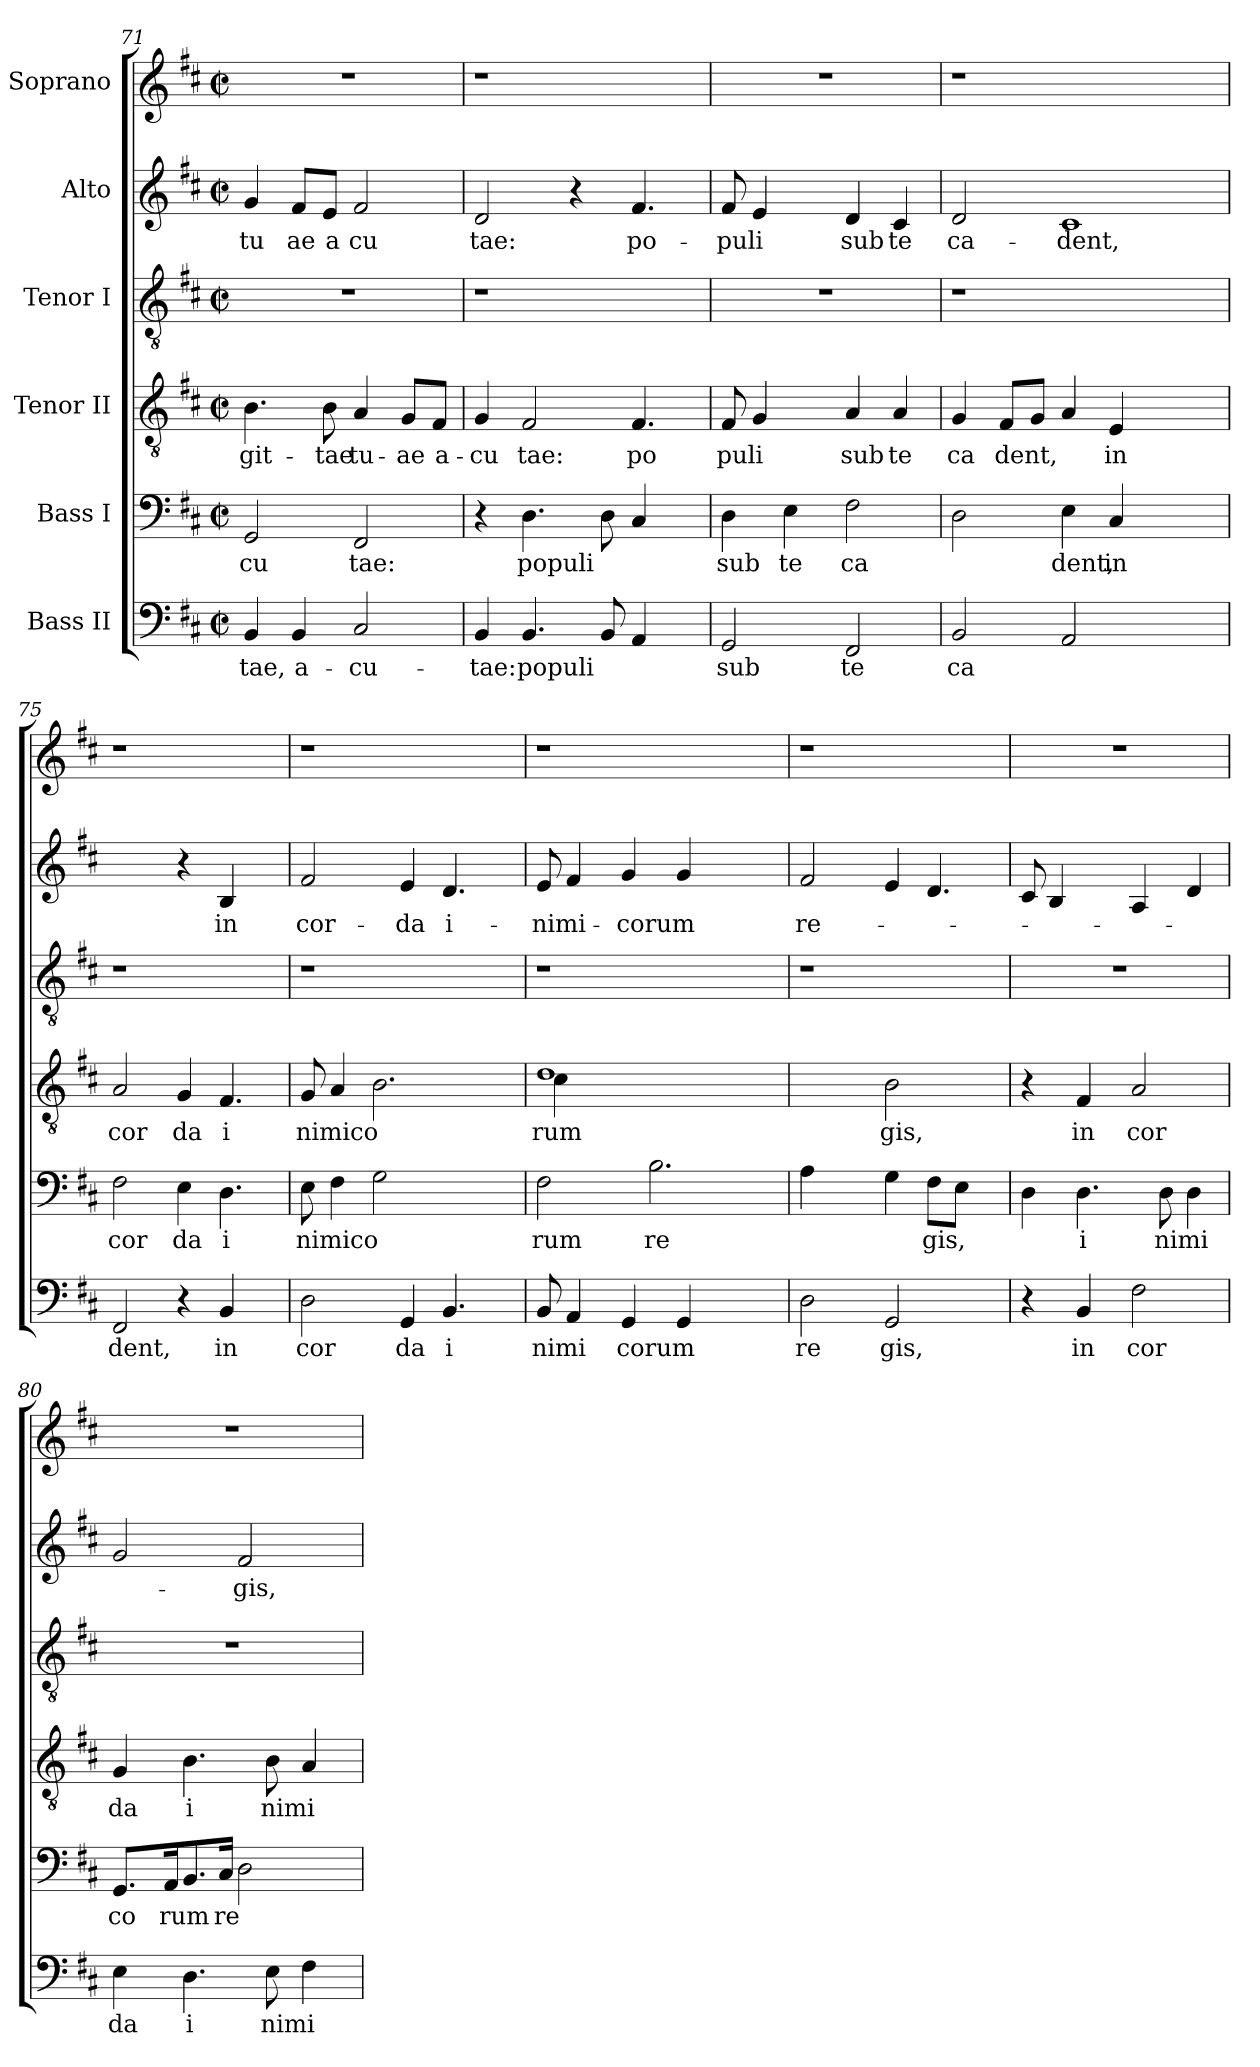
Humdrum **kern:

**kern	**text	**kern	**text	**kern	**text	**kern	**kern	**text	**kern
*part6	*part6	*part5	*part5	*part4	*part4	*part3	*part2	*part2	*part1
*staff6	*staff6	*staff5	*staff5	*staff4	*staff4	*staff3	*staff2	*staff2	*staff1
*I"Bass II	*	*I"Bass I	*	*I"Tenor II	*	*I"Tenor I	*I"Alto	*	*I"Soprano
*clefF4	*	*clefF4	*	*clefGv2	*	*clefGv2	*clefG2	*	*clefG2
*k[f#c#]	*	*k[f#c#]	*	*k[f#c#]	*	*k[f#c#]	*k[f#c#]	*	*k[f#c#]
*D:	*	*D:	*	*D:	*	*D:	*D:	*	*D:
*M2/2	*	*M2/2	*	*M2/2	*	*M2/2	*M2/2	*	*M2/2
*met(c|)	*	*met(c|)	*	*met(c|)	*	*met(c|)	*met(c|)	*	*met(c|)
=71	=71	=71	=71	=71	=71	=71	=71	=71	=71
!	!LO:LY:b:cj	!	!LO:LY:b:cj	!	!LO:LY:b:cj	!	!	!LO:LY:b:cj	!
4BB/	-tae,	2GG/	cu	4.B\	-git-	1r	4g/	tu	1r
!	!LO:LY:b:cj	!	!	!	!	!	!	!LO:LY:b:cj	!
4BB/	a-	.	.	.	.	.	8f#/L	ae	.
!	!	!	!	!	!LO:LY:b:cj	!	!	!LO:LY:b:cj	!
.	.	.	.	8B\	-tae	.	8e/J	a	.
!	!LO:LY:b:cj	!	!LO:LY:b:cj	!	!LO:LY:b:cj	!	!	!LO:LY:b:cj	!
2C#/	-cu-	2FF#/	tae:	4A/	tu-	.	2f#/	cu	.
!	!	!	!	!	!LO:LY:b:cj	!	!	!	!
.	.	.	.	8G/L	-ae	.	.	.	.
!	!	!	!	!	!LO:LY:b:cj	!	!	!	!
.	.	.	.	8F#/J	a-	.	.	.	.
!!LO:PB:g=z
=72	=72	=72	=72	=72	=72	=72	=72	=72	=72
!	!LO:LY:b:cj	!	!	!	!LO:LY:b:cj	!	!	!LO:LY:b:cj	!
4BB/	-tae:	4r	.	4G/	-cu	1r	2d/	tae:	1r
!	!LO:LY:b	!	!LO:LY:b	!	!LO:LY:b:cj	!	!	!	!
4.BB/	populi	4.D\	populi	2F#/	tae:	.	.	.	.
.	.	.	.	.	.	.	4r	.	.
8BB/	.	8D\	.	.	.	.	.	.	.
!	!	!	!	!	!LO:LY:b:cj	!	!	!LO:LY:b:cj	!
4AA/	.	4C#/	.	4.F#/	po	.	4.f#/	po-	.
8ryy	.	8ryy	.	.	.	8ryy	.	.	8ryy
=73	=73	=73	=73	=73	=73	=73	=73	=73	=73
!	!LO:LY:b:cj	!	!LO:LY:b:cj	!	!LO:LY:b:cj	!	!	!LO:LY:b:cj	!
2GG/	sub	4D\	sub	8F#/	puli	1r	8f#/	-puli	1r
.	.	.	.	4G/	.	.	4e/	.	.
!	!	!	!LO:LY:b:cj	!	!	!	!	!	!
.	.	4E\	te	.	.	.	.	.	.
.	.	.	.	8ryy	.	.	8ryy	.	.
!	!LO:LY:b:cj	!	!LO:LY:b:cj	!	!LO:LY:b:cj	!	!	!LO:LY:b:cj	!
2FF#/	te	2F#\	ca	4A/	sub	.	4d/	sub	.
!	!	!	!	!	!LO:LY:b:cj	!	!	!LO:LY:b:cj	!
.	.	.	.	4A/	te	.	4c#/	te	.
=74	=74	=74	=74	=74	=74	=74	=74	=74	=74
!	!LO:LY:b:cj	!	!	!	!LO:LY:b:cj	!	!	!LO:LY:b:cj	!
2BB/	ca	2D\	.	4G/	ca	1r	2d/	ca-	1r
!	!	!	!	!	!LO:LY:b	!	!	!	!
.	.	.	.	8F#/L	dent,	.	.	.	.
.	.	.	.	8G/J	.	.	.	.	.
!	!	!	!LO:LY:b:cj	!	!	!	!	!LO:LY:b:cj	!
2AA/	.	4E\	dent,	4A/	.	.	1c#	-dent,	.
!	!	!	!LO:LY:b:cj	!	!LO:LY:b:cj	!	!	!	!
.	.	4C#/	in	4E/	in	.	.	.	.
2ryy	.	2ryy	.	2ryy	.	2ryy	.	.	2ryy
=75	=75	=75	=75	=75	=75	=75	=75	=75	=75
!	!LO:LY:b:cj	!	!LO:LY:b:cj	!	!LO:LY:b:cj	!	!	!	!
2FF#/	dent,	2F#\	cor	2A/	cor	1r	2ryy	.	1r
!	!	!	!LO:LY:b:cj	!	!LO:LY:b:cj	!	!	!	!
4r	.	4E\	da	4G/	da	.	4r	.	.
!	!LO:LY:b:cj	!	!LO:LY:b:cj	!	!LO:LY:b:cj	!	!	!LO:LY:b:cj	!
4BB/	in	4.D\	i	4.F#/	i	.	4B/	in	.
8ryy	.	.	.	.	.	8ryy	8ryy	.	8ryy
=76	=76	=76	=76	=76	=76	=76	=76	=76	=76
!	!LO:LY:b:cj	!	!LO:LY:b	!	!LO:LY:b	!	!	!LO:LY:b:cj	!
2D\	cor	8E\	nimico	8G/	nimico	1r	2f#/	cor-	1r
.	.	4F#\	.	4A/	.	.	.	.	.
.	.	2G\	.	2.B\	.	.	.	.	.
!	!LO:LY:b:cj	!	!	!	!	!	!	!LO:LY:b:cj	!
4GG/	da	.	.	.	.	.	4e/	-da	.
!	!LO:LY:b:cj	!	!	!	!	!	!	!LO:LY:b:cj	!
4.BB/	i	.	.	.	.	.	4.d/	i-	.
.	.	4ryy	.	.	.	.	.	.	.
.	.	.	.	.	.	8ryy	.	.	8ryy
=77	=77	=77	=77	=77	=77	=77	=77	=77	=77
!	!LO:LY:b	!	!LO:LY:b:cj	!	!LO:LY:b:cj	!	!	!	!
*	*	*	*	*^	*	*	*	*	*
!	!	!	!	!	!	!LO:LY:b:cj	!	!	!LO:LY:b	!
8BB/	nimi	2F#\	rum	1d	4c#\	rum	1r	8e/	-nimi-	1r
4AA/	.	.	.	.	.	.	.	4f#/	.	.
.	.	.	.	.	4ryy	.	.	.	.	.
!	!LO:LY:b	!	!	!	!	!	!	!	!LO:LY:b	!
4GG/	corum	.	.	.	.	.	.	4g/	-corum	.
!	!	!	!LO:LY:b:cj	!	!	!	!	!	!	!
.	.	2.B\	re	.	2.ryy	.	.	.	.	.
4GG/	.	.	.	.	.	.	.	4g/	.	.
4.ryy	.	.	.	.	.	.	.	4.ryy	.	.
.	.	.	.	4ryy	.	.	4ryy	.	.	4ryy
*	*	*	*	*v	*v	*	*	*	*	*
=78	=78	=78	=78	=78	=78	=78	=78	=78	=78
!	!LO:LY:b:cj	!	!	!	!	!	!	!LO:LY:b:cj	!
2D\	re	4A\	.	2ryy	.	1r	2f#/	re-	1r
.	.	4ryy	.	.	.	.	.	.	.
!	!LO:LY:b:cj	!	!	!	!LO:LY:b:cj	!	!	!	!
2GG/	gis,	4G\	.	2B\	gis,	.	4e/	.	.
!	!	!	!LO:LY:b	!	!	!	!	!	!
.	.	8F#\L	gis,	.	.	.	4.d/	.	.
.	.	8E\J	.	.	.	.	.	.	.
8ryy	.	8ryy	.	8ryy	.	8ryy	.	.	8ryy
=79	=79	=79	=79	=79	=79	=79	=79	=79	=79
4r	.	4D\	.	4r	.	1r	8c#/	.	1r
.	.	.	.	.	.	.	4B/	.	.
!	!LO:LY:b:cj	!	!LO:LY:b:cj	!	!LO:LY:b:cj	!	!	!	!
4BB/	in	4.D\	i	4F#/	in	.	.	.	.
.	.	.	.	.	.	.	8ryy	.	.
!	!LO:LY:b:cj	!	!	!	!LO:LY:b:cj	!	!	!	!
2F#\	cor	.	.	2A/	cor	.	4A/	.	.
!	!	!	!LO:LY:b	!	!	!	!	!	!
.	.	8D\	nimi	.	.	.	.	.	.
.	.	4D\	.	.	.	.	4d/	.	.
!!LO:LB:g=z
=80	=80	=80	=80	=80	=80	=80	=80	=80	=80
!	!LO:LY:b:cj	!	!LO:LY:b:cj	!	!LO:LY:b:cj	!	!	!	!
*	*	*	*	*	*	*	*^	*	*
4E\	da	8.GG/L	co	4G/	da	1r	2g/	8ryy	.	1r
.	.	.	.	.	.	.	.	32.ryy	.	.
.	.	.	.	.	.	.	.	2ryy	.	.
!	!	!	!LO:LY:b	!	!	!	!	!	!	!
.	.	16AA/	rum	.	.	.	.	.	.	.
!	!LO:LY:b:cj	!	!	!	!LO:LY:b:cj	!	!	!	!	!
4.D\	i	8.BB/	.	4.B\	i	.	.	.	.	.
!	!	!	!LO:LY:b:cj	!	!	!	!	!	!	!
.	.	16C#/J	re	.	.	.	.	.	.	.
!	!	!	!	!	!	!	!	!	!LO:LY:b:cj	!
.	.	2D\	.	.	.	.	2f#/	.	-gis,	.
!	!LO:LY:b	!	!	!	!LO:LY:b	!	!	!	!	!
8E\	nimi	.	.	8B\	nimi	.	.	.	.	.
.	.	.	.	.	.	.	.	4ryy	.	.
4F#\	.	.	.	4A/	.	.	.	.	.	.
.	.	.	.	.	.	.	.	16ryy	.	.
.	.	.	.	.	.	.	.	64ryy	.	.
*	*	*	*	*	*	*	*v	*v	*	*
=	=	=	=	=	=	=	=	=	=
*-	*-	*-	*-	*-	*-	*-	*-	*-	*-
